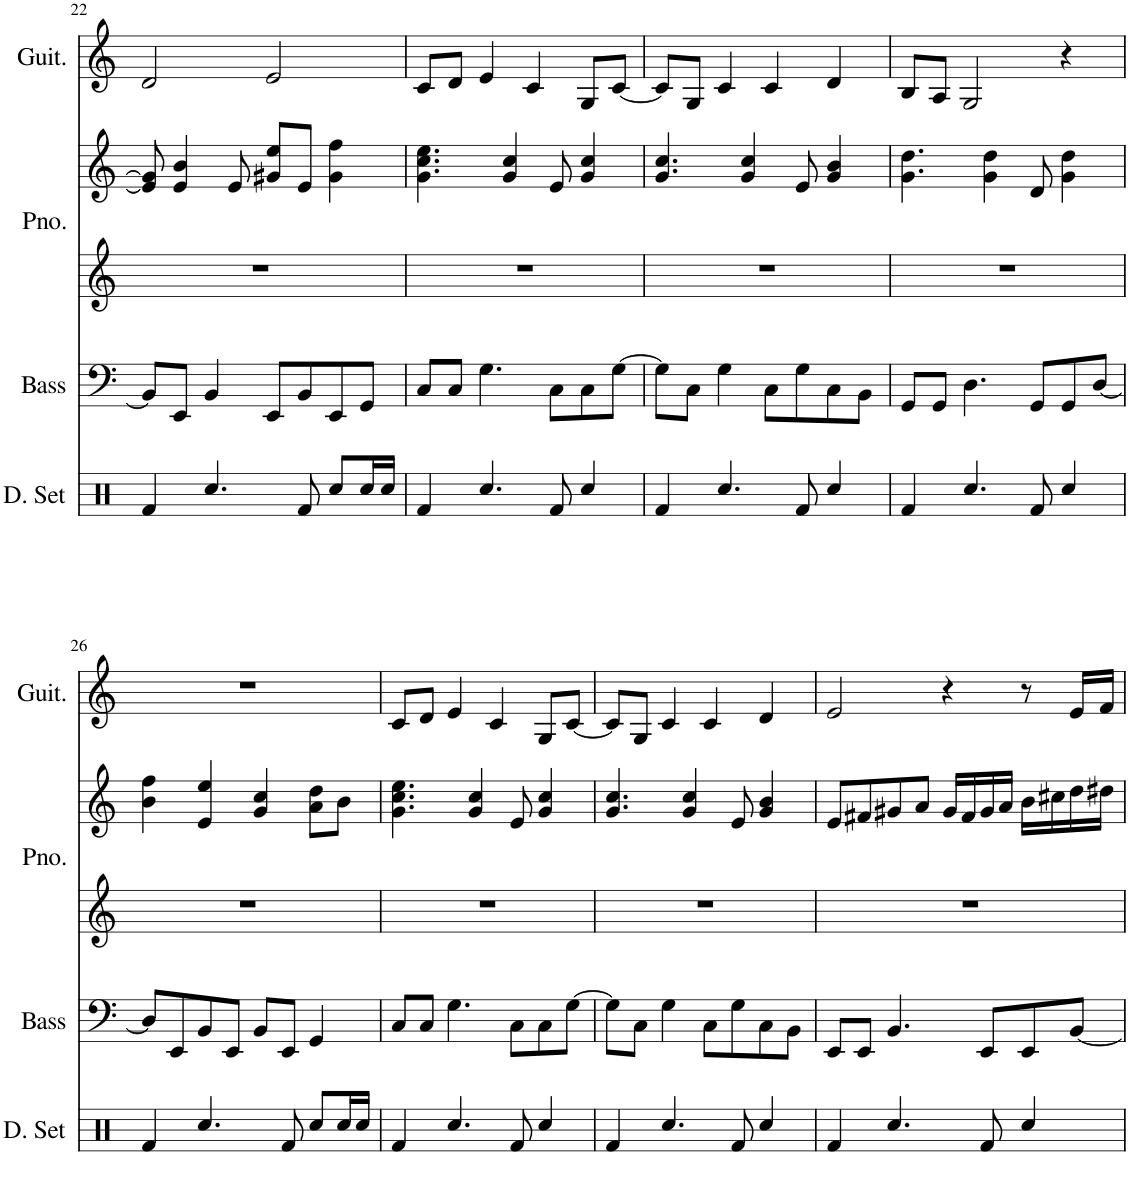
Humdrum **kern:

**kern	**kern	**kern	**kern	**kern
*part4	*part3	*part2	*part2	*part1
*staff5	*staff4	*staff3	*staff2	*staff1
*I"Drumset	*I"Acoustic Bass	*I"Piano	*	*I"Acoustic Guitar
*I'D. Set	*I'Bass	*I'Pno.	*	*I'Guit.
!!LO:PB:g=z
*clefX	*clefF4	*clefG2	*clefG2	*clefG2
*	*Trd7c12	*	*	*
*k[]	*k[]	*k[]	*k[]	*k[]
*M4/4	*M4/4	*M4/4	*M4/4	*M4/4
=22	=22	=22	=22	=22
4Rf/	8BB/L]	1r	8e/] 8g#/]	2d/
.	8EE/J	.	4e/ 4b/	.
4.Rcc/	4BB/	.	.	.
.	.	.	8e/	.
.	8EE/L	.	8g#X/ 8ee/L	2e/
8Rf/	8BB/	.	8e/J	.
8Rcc/L	8EE/	.	4g#\ 4ff\	.
16Rcc/L	8GG/J	.	.	.
16Rcc/JJ	.	.	.	.
=23	=23	=23	=23	=23
4Rf/	8C/L	1r	4.g\ 4.cc\ 4.ee\	8c/L
.	8C/J	.	.	8d/J
4.Rcc/	4.G\	.	.	4e/
.	.	.	4g/ 4cc/	.
.	.	.	.	4c/
8Rf/	8C\L	.	8e/	.
4Rcc/	8C\	.	4g/ 4cc/	8G/L
.	[8G\J	.	.	[8c/J
=24	=24	=24	=24	=24
4Rf/	8G\L]	1r	4.g/ 4.cc/	8c/L]
.	8C\J	.	.	8G/J
4.Rcc/	4G\	.	.	4c/
.	.	.	4g/ 4cc/	.
.	8C\L	.	.	4c/
8Rf/	8G\	.	8e/	.
4Rcc/	8C\	.	4g/ 4b/	4d/
.	8BB\J	.	.	.
=25	=25	=25	=25	=25
4Rf/	8GG/L	1r	4.g\ 4.dd\	8B/L
.	8GG/J	.	.	8A/J
4.Rcc/	4.D\	.	.	2G/
.	.	.	4g\ 4dd\	.
8Rf/	8GG/L	.	8d/	.
4Rcc/	8GG/	.	4g\ 4dd\	4r
.	[8D/J	.	.	.
!!LO:LB:g=z
=26	=26	=26	=26	=26
4Rf/	8D/L]	1r	4b\ 4ff\	1r
.	8EE/	.	.	.
4.Rcc/	8BB/	.	4e/ 4ee/	.
.	8EE/J	.	.	.
.	8BB/L	.	4g/ 4cc/	.
8Rf/	8EE/J	.	.	.
8Rcc/L	4GG/	.	8a\ 8dd\L	.
16Rcc/L	.	.	8b\J	.
16Rcc/JJ	.	.	.	.
=27	=27	=27	=27	=27
4Rf/	8C/L	1r	4.g\ 4.cc\ 4.ee\	8c/L
.	8C/J	.	.	8d/J
4.Rcc/	4.G\	.	.	4e/
.	.	.	4g/ 4cc/	.
.	.	.	.	4c/
8Rf/	8C\L	.	8e/	.
4Rcc/	8C\	.	4g/ 4cc/	8G/L
.	[8G\J	.	.	[8c/J
=28	=28	=28	=28	=28
4Rf/	8G\L]	1r	4.g/ 4.cc/	8c/L]
.	8C\J	.	.	8G/J
4.Rcc/	4G\	.	.	4c/
.	.	.	4g/ 4cc/	.
.	8C\L	.	.	4c/
8Rf/	8G\	.	8e/	.
4Rcc/	8C\	.	4g/ 4b/	4d/
.	8BB\J	.	.	.
=29	=29	=29	=29	=29
4Rf/	8EE/L	1r	8e/L	2e/
.	8EE/J	.	8f#X/	.
4.Rcc/	4.BB/	.	8g#X/	.
.	.	.	8a/J	.
.	.	.	16g#/LL	4r
.	.	.	16f#/	.
8Rf/	8EE/L	.	16g#/	.
.	.	.	16a/JJ	.
4Rcc/	8EE/	.	16b\LL	8r
.	.	.	16cc#X\	.
.	[8BB/J	.	16dd\	16e/LL
.	.	.	16dd#X\JJ	16f/JJ
=	=	=	=	=
*-	*-	*-	*-	*-
